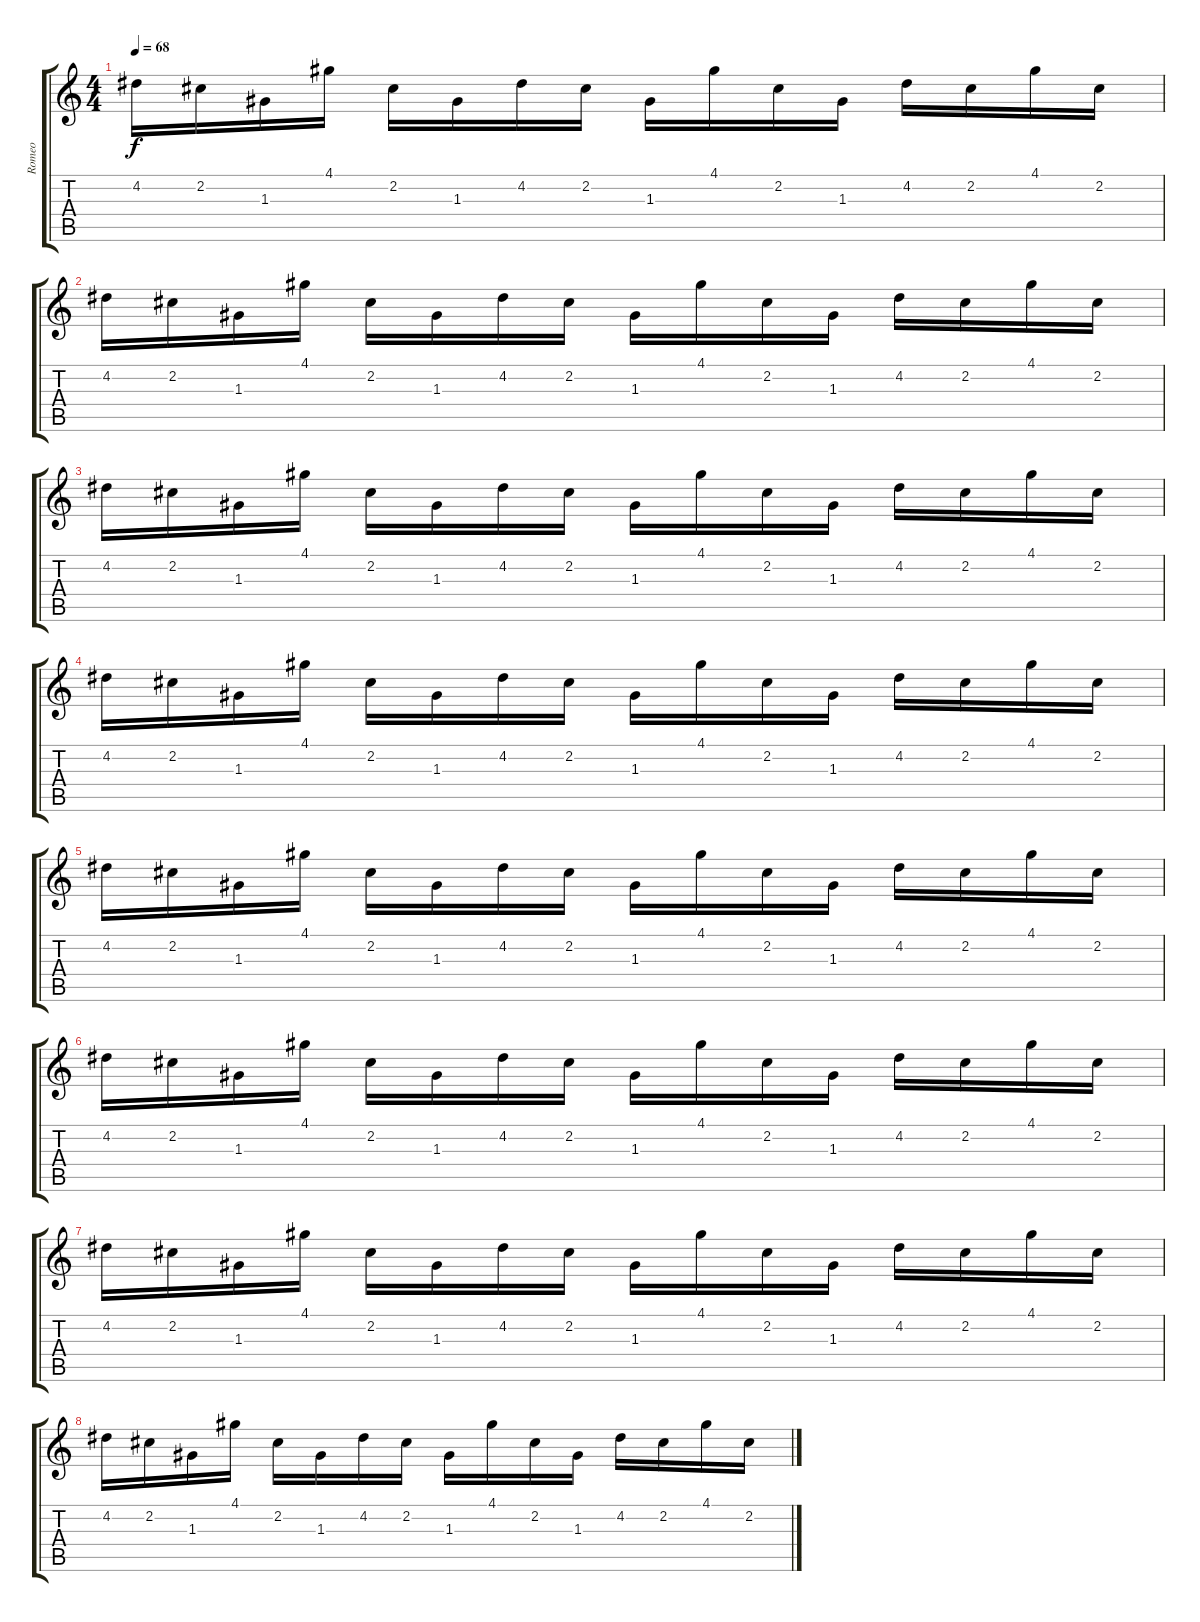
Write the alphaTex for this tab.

\track ("Romeo" "Romeo") {instrument acousticguitarnylon}
\staff {score tabs}
\tuning (E4 B3 G3 D3 A2 E2) {hide}
\ts (4 4)
\tempo 68
\clef g2
\ks c
4.2.16{dy f} 2.2.16 1.3.16 4.1.16 2.2.16 1.3.16 4.2.16 2.2.16 1.3.16 4.1.16 2.2.16 1.3.16 4.2.16 2.2.16 4.1.16 2.2.16 |
4.2.16 2.2.16 1.3.16 4.1.16 2.2.16 1.3.16 4.2.16 2.2.16 1.3.16 4.1.16 2.2.16 1.3.16 4.2.16 2.2.16 4.1.16 2.2.16 |
4.2.16 2.2.16 1.3.16 4.1.16 2.2.16 1.3.16 4.2.16 2.2.16 1.3.16 4.1.16 2.2.16 1.3.16 4.2.16 2.2.16 4.1.16 2.2.16 |
4.2.16 2.2.16 1.3.16 4.1.16 2.2.16 1.3.16 4.2.16 2.2.16 1.3.16 4.1.16 2.2.16 1.3.16 4.2.16 2.2.16 4.1.16 2.2.16 |
4.2.16 2.2.16 1.3.16 4.1.16 2.2.16 1.3.16 4.2.16 2.2.16 1.3.16 4.1.16 2.2.16 1.3.16 4.2.16 2.2.16 4.1.16 2.2.16 |
4.2.16 2.2.16 1.3.16 4.1.16 2.2.16 1.3.16 4.2.16 2.2.16 1.3.16 4.1.16 2.2.16 1.3.16 4.2.16 2.2.16 4.1.16 2.2.16 |
4.2.16 2.2.16 1.3.16 4.1.16 2.2.16 1.3.16 4.2.16 2.2.16 1.3.16 4.1.16 2.2.16 1.3.16 4.2.16 2.2.16 4.1.16 2.2.16 |
4.2.16 2.2.16 1.3.16 4.1.16 2.2.16 1.3.16 4.2.16 2.2.16 1.3.16 4.1.16 2.2.16 1.3.16 4.2.16 2.2.16 4.1.16 2.2.16
